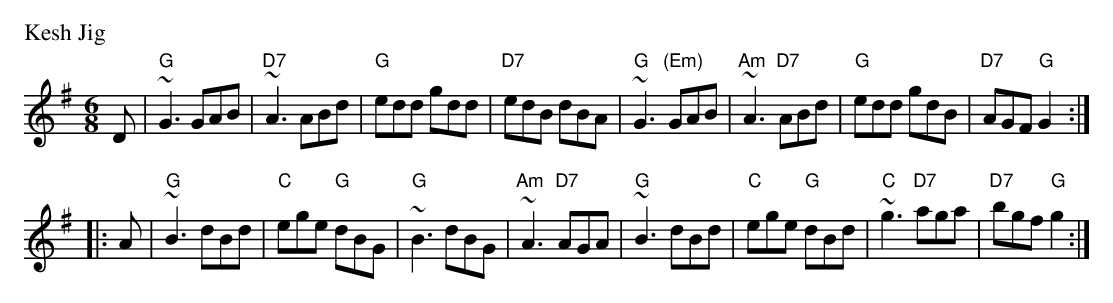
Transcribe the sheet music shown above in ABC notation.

X:1
P: Kesh Jig
M: 6/8
L: 1/8
K: G
D \
| "G"~G3 GAB | "D7"~A3 ABd | "G"edd gdd | "D7"edB dBA \
| "G"~G3 "(Em)"GAB | "Am"~A3 "D7"ABd | "G"edd gdB | "D7"AGF "G"G2 :|
|: A \
| "G"~B3 dBd | "C"ege "G"dBG | "G"~B3 dBG | "Am"~A3 "D7"AGA \
| "G"~B3 dBd | "C"ege "G"dBd | "C"~g3 "D7"aga | "D7"bgf "G"g2 :|
